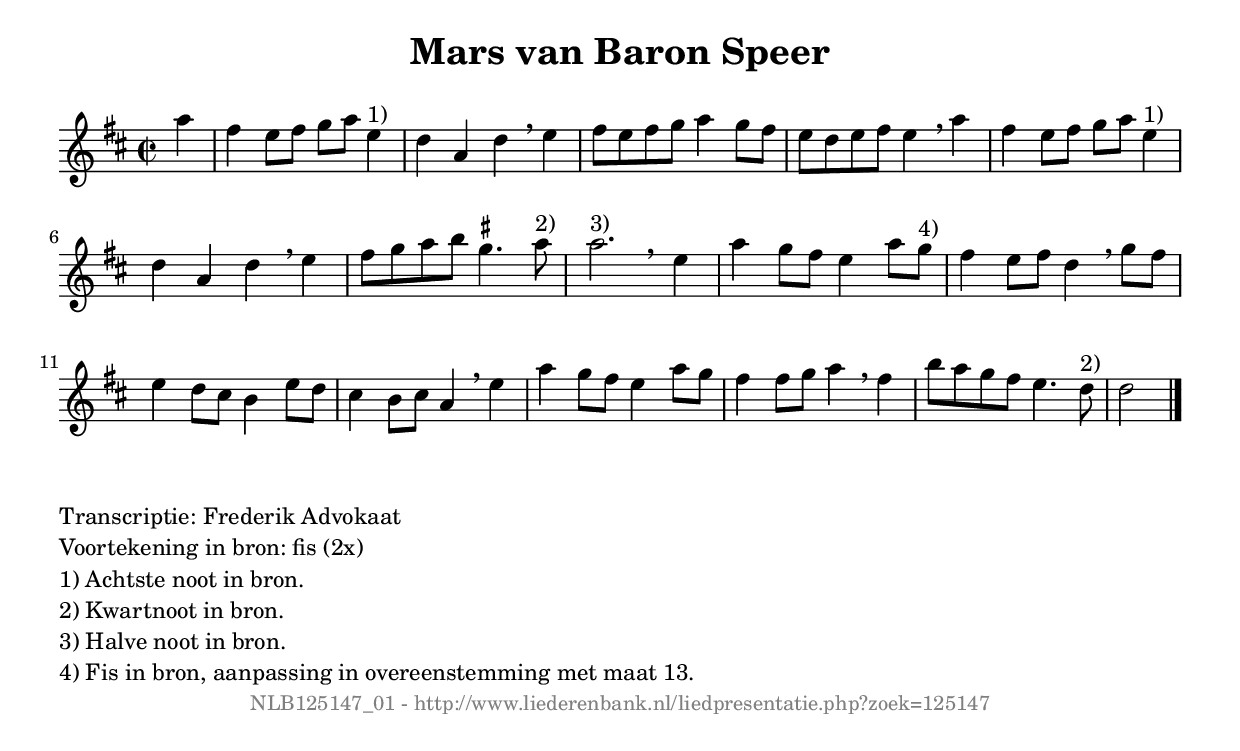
%
% produced by wce2krn 1.64 (7 June 2014)
%
\version"2.16"
#(append! paper-alist '(("long" . (cons (* 210 mm) (* 2000 mm)))))
#(set-default-paper-size "long")
sb = {\breathe}
mBreak = {\breathe }
bBreak = {\breathe }
x = {\once\override NoteHead #'style = #'cross }
gl=\glissando
itime={\override Staff.TimeSignature #'stencil = ##f }
ficta = {\once\set suggestAccidentals = ##t}
fine = {\once\override Score.RehearsalMark #'self-alignment-X = #1 \mark \markup {\italic{Fine}}}
dc = {\once\override Score.RehearsalMark #'self-alignment-X = #1 \mark \markup {\italic{D.C.}}}
dcf = {\once\override Score.RehearsalMark #'self-alignment-X = #1 \mark \markup {\italic{D.C. al Fine}}}
dcc = {\once\override Score.RehearsalMark #'self-alignment-X = #1 \mark \markup {\italic{D.C. al Coda}}}
ds = {\once\override Score.RehearsalMark #'self-alignment-X = #1 \mark \markup {\italic{D.S.}}}
dsf = {\once\override Score.RehearsalMark #'self-alignment-X = #1 \mark \markup {\italic{D.S. al Fine}}}
dsc = {\once\override Score.RehearsalMark #'self-alignment-X = #1 \mark \markup {\italic{D.S. al Coda}}}
pv = {\set Score.repeatCommands = #'((volta "1"))}
sv = {\set Score.repeatCommands = #'((volta "2"))}
tv = {\set Score.repeatCommands = #'((volta "3"))}
qv = {\set Score.repeatCommands = #'((volta "4"))}
xv = {\set Score.repeatCommands = #'((volta #f))}
\header{ tagline = ""
title = "Mars van Baron Speer"
}
\score {{
\key d \major
\relative g'
{
\set melismaBusyProperties = #'()
\partial 32*8
\time 2/2
\tempo 4=120
\override Score.MetronomeMark #'transparent = ##t
\override Score.RehearsalMark #'break-visibility = #(vector #t #t #f)
a'4 | fis4 e8 fis g a e4^"1)" d a d \sb e fis8 e fis g a4 g8 fis e d e fis e4 \mBreak
a4 | fis e8 fis g a e4^"1)" d4 a d \sb e fis8 g a b \ficta gis4. a8^"2)" a2.^"3)" \bar ":|" \bBreak
e4 | a4 g8 fis e4 a8 g^"4)" fis4 e8 fis d4 \sb g8 fis e4 d8 cis b4 e8 d cis4 b8 cis a4 \mBreak
e'4 | a4 g8 fis e4 a8 g fis4 fis8 g a4 \sb fis b8 a g fis e4. d8^"2)" d2 \bar "|."
 }}
 \midi { }
 \layout {
            indent = 0.0\cm
}
}
\markup { \wordwrap-string #" 
Transcriptie: Frederik Advokaat

Voortekening in bron: fis (2x)

1) Achtste noot in bron.

2) Kwartnoot in bron.

3) Halve noot in bron.

4) Fis in bron, aanpassing in overeenstemming met maat 13.
"}
\markup { \vspace #0 } \markup { \with-color #grey \fill-line { \center-column { \smaller "NLB125147_01 - http://www.liederenbank.nl/liedpresentatie.php?zoek=125147" } } }
